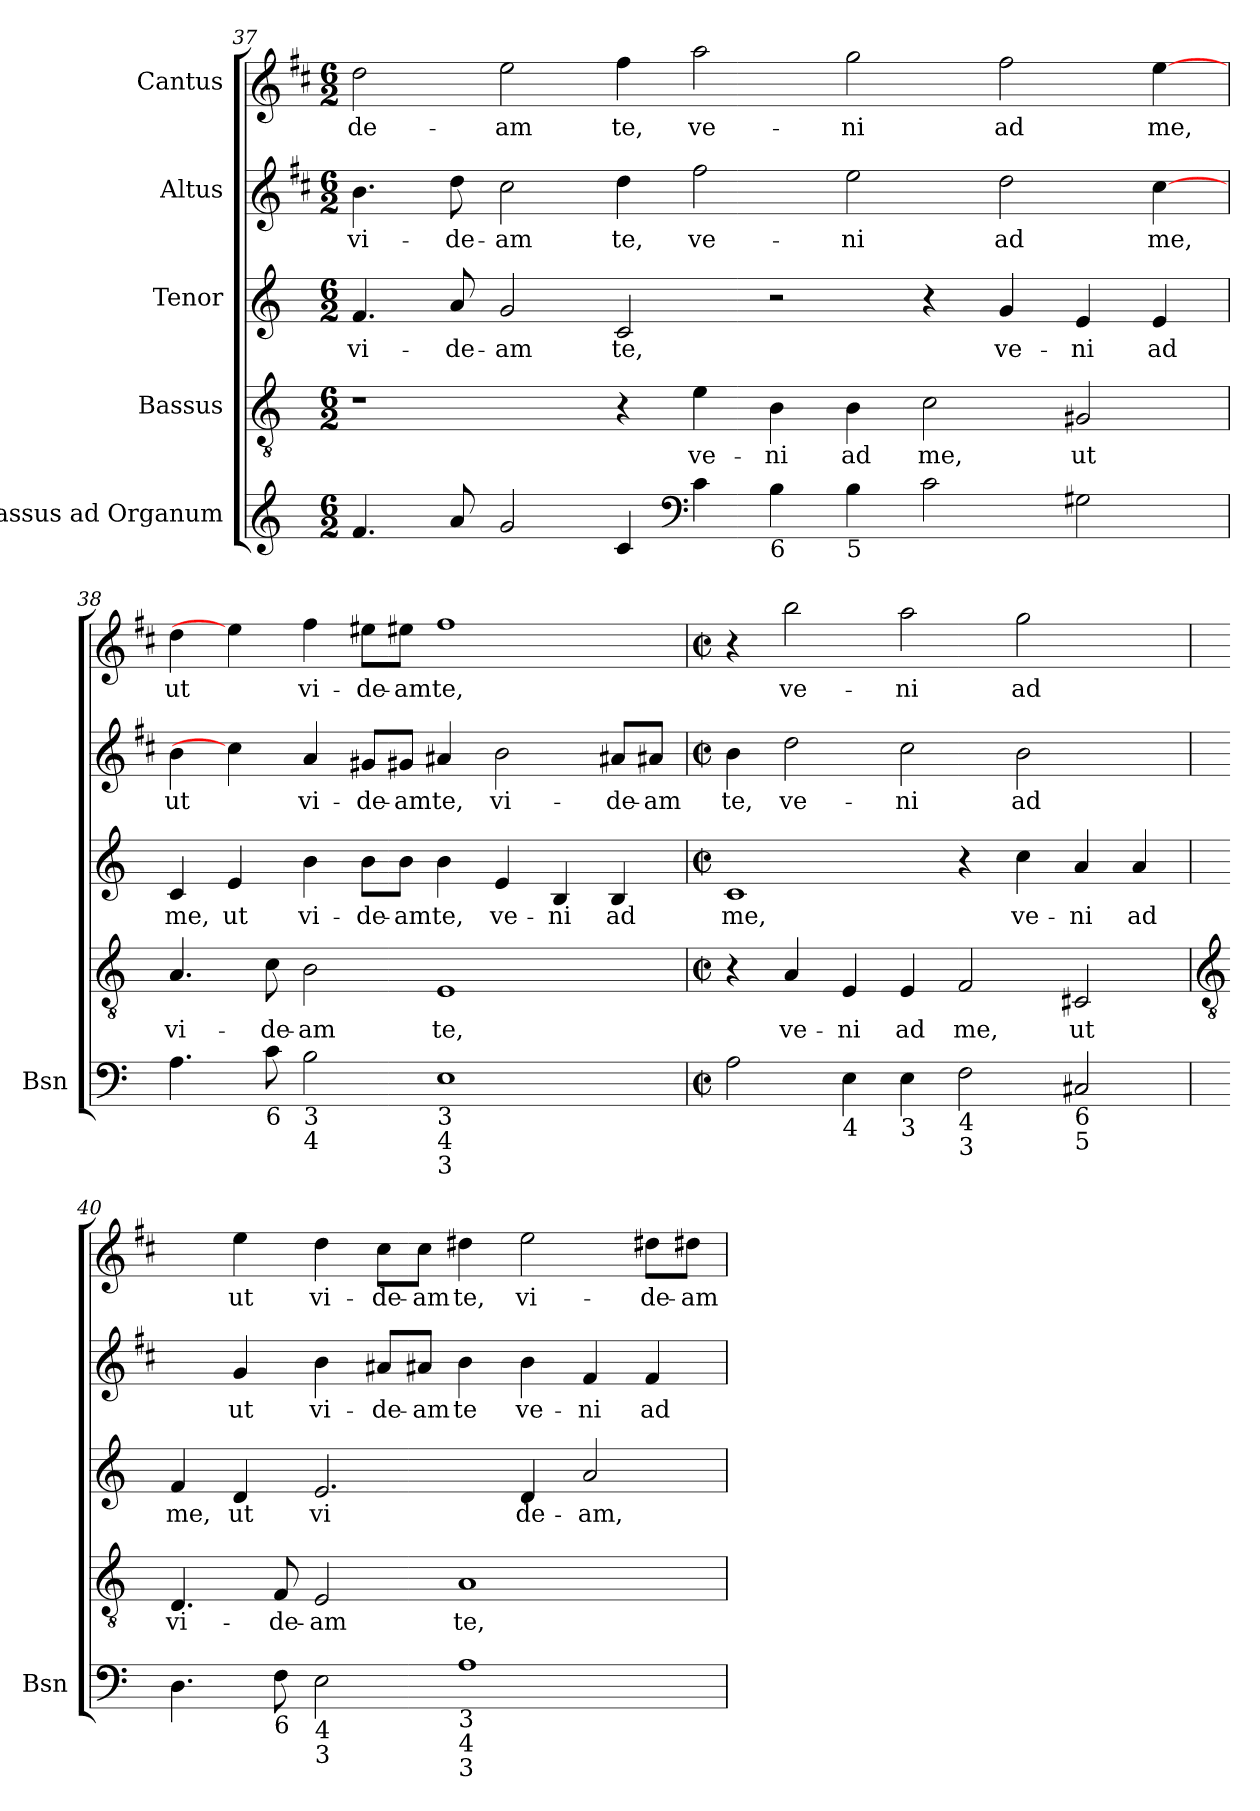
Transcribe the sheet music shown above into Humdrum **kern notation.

**kern	**kern	**text	**kern	**text	**kern	**text	**kern	**text
*part5	*part4	*part4	*part3	*part3	*part2	*part2	*part1	*part1
*staff5	*staff4	*staff4	*staff3	*staff3	*staff2	*staff2	*staff1	*staff1
*I"Bassus ad Organum	*I"Bassus	*	*I"Tenor	*	*I"Altus	*	*I"Cantus	*
*I'Bsn	*	*	*	*	*	*	*	*
*clefG2	*clefGv2	*	*clefG2	*	*clefG2	*	*clefG2	*
*	*	*	*	*	*ITrd1c2	*	*ITrd1c2	*
*k[]	*k[]	*	*k[]	*	*k[]	*	*k[]	*
*C:	*C:	*	*C:	*	*C:	*	*C:	*
*M6/2	*M6/2	*	*M6/2	*	*M6/2	*	*M6/2	*
=37	=37	=37	=37	=37	=37	=37	=37	=37
!	!	!	!	!LO:LY:b	!	!LO:LY:b	!	!LO:LY:b
4.f	1r	.	4.f	vi-	4.a	vi-	2cc	-de-
!	!	!	!	!LO:LY:b	!	!LO:LY:b	!	!
8a	.	.	8a	-de-	8cc	-de-	.	.
!	!	!	!	!LO:LY:b	!	!LO:LY:b	!	!LO:LY:b
2g	.	.	2g	-am	2b	-am	2dd	-am
!	!	!	!	!LO:LY:b	!	!LO:LY:b	!	!LO:LY:b
4c	4r	.	2c	te,	4cc	te,	4ee	te,
*clefF4	*	*	*	*	*	*	*	*
!	!	!LO:LY:b	!	!	!	!LO:LY:b	!	!LO:LY:b
4c	4e	ve-	.	.	2ee	ve-	2gg	ve-
!LO:TX:b:t=6	!	!	!	!	!	!	!	!
!	!	!LO:LY:b	!	!	!	!	!	!
4B	4B	-ni	2r	.	.	.	.	.
!LO:TX:b:t=5	!	!	!	!	!	!	!	!
!	!	!LO:LY:b	!	!	!	!LO:LY:b	!	!LO:LY:b
4B	4B	ad	.	.	2dd	-ni	2ff	-ni
!	!	!LO:LY:b	!	!	!	!	!	!
2c	2c	me,	4r	.	.	.	.	.
!	!	!	!	!LO:LY:b	!	!LO:LY:b	!	!LO:LY:b
.	.	.	4g	ve-	2cc	ad	2ee	ad
!	!	!LO:LY:b	!	!LO:LY:b	!	!	!	!
2G#X	2G#X	ut	4e	-ni	.	.	.	.
!	!	!	!	!LO:LY:b	!	!LO:LY:b	!	!LO:LY:b
.	.	.	4e	ad	[4b	me,	[4dd	me,
=38	=38	=38	=38	=38	=38	=38	=38	=38
!	!	!LO:LY:b	!	!LO:LY:b	!	!LO:LY:b	!	!LO:LY:b
4.A	4.A	vi-	4c	me,	4a	ut	4cc	ut
!	!	!	!	!LO:LY:b	!	!	!	!
.	.	.	4e	ut	4b]	.	4dd]	.
!LO:TX:b:t=6	!	!	!	!	!	!	!	!
!	!	!LO:LY:b	!	!	!	!	!	!
8c	8c	-de-	.	.	.	.	.	.
!LO:TX:b:t=3	!	!	!	!	!	!	!	!
!LO:TX:b:t=4	!	!	!	!	!	!	!	!
!	!	!LO:LY:b	!	!LO:LY:b	!	!LO:LY:b	!	!LO:LY:b
2B	2B	-am	4b	vi-	4g	vi-	4ee	vi-
!	!	!	!	!LO:LY:b	!	!LO:LY:b	!	!LO:LY:b
.	.	.	8b\L	-de-	8f#X/L	-de-	8dd#X\L	-de-
!	!	!	!	!LO:LY:b	!	!LO:LY:b	!	!LO:LY:b
.	.	.	8b\J	-am	8f#X/J	-am	8dd#X\J	-am
!LO:TX:b:t=3	!	!	!	!	!	!	!	!
!LO:TX:b:t=4	!	!	!	!	!	!	!	!
!LO:TX:b:t=3	!	!	!	!	!	!	!	!
!	!	!LO:LY:b	!	!LO:LY:b	!	!LO:LY:b	!	!LO:LY:b
1E	1E	te,	4b	te,	4g#X	te,	1ee	te,
!	!	!	!	!LO:LY:b	!	!LO:LY:b	!	!
.	.	.	4e	ve-	2a	vi-	.	.
!	!	!	!	!LO:LY:b	!	!	!	!
.	.	.	4B	-ni	.	.	.	.
!	!	!	!	!LO:LY:b	!	!LO:LY:b	!	!
.	.	.	4B	ad	8g#X/L	-de-	.	.
!	!	!	!	!	!	!LO:LY:b	!	!
.	.	.	.	.	8g#X/J	-am	.	.
=39	=39	=39	=39	=39	=39	=39	=39	=39
*M4/2	*M4/2	*	*M4/2	*	*M4/2	*	*M4/2	*
*met(c|)	*met(c|)	*	*met(c|)	*	*met(c|)	*	*met(c|)	*
!	!	!	!	!LO:LY:b	!	!LO:LY:b	!	!
2A	4r	.	1c	me,	4a	te,	4r	.
!	!	!LO:LY:b	!	!	!	!LO:LY:b	!	!LO:LY:b
.	4A	ve-	.	.	2cc	ve-	2aa	ve-
!LO:TX:b:t=4	!	!	!	!	!	!	!	!
!	!	!LO:LY:b	!	!	!	!	!	!
4E	4E	-ni	.	.	.	.	.	.
!LO:TX:b:t=3	!	!	!	!	!	!	!	!
!	!	!LO:LY:b	!	!	!	!LO:LY:b	!	!LO:LY:b
4E	4E	ad	.	.	2b	-ni	2gg	-ni
!LO:TX:b:t=4	!	!	!	!	!	!	!	!
!LO:TX:b:t=3	!	!	!	!	!	!	!	!
!	!	!LO:LY:b	!	!	!	!	!	!
2F	2F	me,	4r	.	.	.	.	.
!	!	!	!	!LO:LY:b	!	!LO:LY:b	!	!LO:LY:b
.	.	.	4cc	ve-	2a	ad	2ff	ad
!LO:TX:b:t=6	!	!	!	!	!	!	!	!
!LO:TX:b:t=5	!	!	!	!	!	!	!	!
!	!	!LO:LY:b	!	!LO:LY:b	!	!	!	!
2C#X	2C#X	ut	4a	-ni	.	.	.	.
!	!	!	!	!LO:LY:b	!	!LO:LY:b	!	!LO:LY:b
.	.	.	4a	ad	[4gyy	me,	[4eeyy	me,
!!LO:LB:g=z
=40	=40	=40	=40	=40	=40	=40	=40	=40
*	*clefGv2	*	*	*	*	*	*	*
!	!	!LO:LY:b	!	!LO:LY:b	!	!	!	!
4.D	4.D	vi-	4f	me,	4gyy]	.	4eeyy]	.
!	!	!	!	!LO:LY:b	!	!LO:LY:b	!	!LO:LY:b
.	.	.	4d	ut	4f	ut	4dd	ut
!LO:TX:b:t=6	!	!	!	!	!	!	!	!
!	!	!LO:LY:b	!	!	!	!	!	!
8F	8F	-de-	.	.	.	.	.	.
!LO:TX:b:t=4	!	!	!	!	!	!	!	!
!LO:TX:b:t=3	!	!	!	!	!	!	!	!
!	!	!LO:LY:b	!	!LO:LY:b	!	!LO:LY:b	!	!LO:LY:b
2E	2E	-am	2.e	vi	4a	vi-	4cc	vi-
!	!	!	!	!	!	!LO:LY:b	!	!LO:LY:b
.	.	.	.	.	8g#X/L	-de-	8b\L	-de-
!	!	!	!	!	!	!LO:LY:b	!	!LO:LY:b
.	.	.	.	.	8g#X/J	-am	8b\J	-am
!LO:TX:b:t=3	!	!	!	!	!	!	!	!
!LO:TX:b:t=4	!	!	!	!	!	!	!	!
!LO:TX:b:t=3	!	!	!	!	!	!	!	!
!	!	!LO:LY:b	!	!	!	!LO:LY:b	!	!LO:LY:b
1A	1A	te,	.	.	4a	te	4cc#X	te,
!	!	!	!	!LO:LY:b	!	!LO:LY:b	!	!LO:LY:b
.	.	.	4d	de-	4a	ve-	2dd	vi-
!	!	!	!	!LO:LY:b	!	!LO:LY:b	!	!
.	.	.	2a	-am,	4e	-ni	.	.
!	!	!	!	!	!	!LO:LY:b	!	!LO:LY:b
.	.	.	.	.	4e	ad	8cc#X\L	-de-
!	!	!	!	!	!	!	!	!LO:LY:b
.	.	.	.	.	.	.	8cc#X\J	-am
=	=	=	=	=	=	=	=	=
*-	*-	*-	*-	*-	*-	*-	*-	*-
